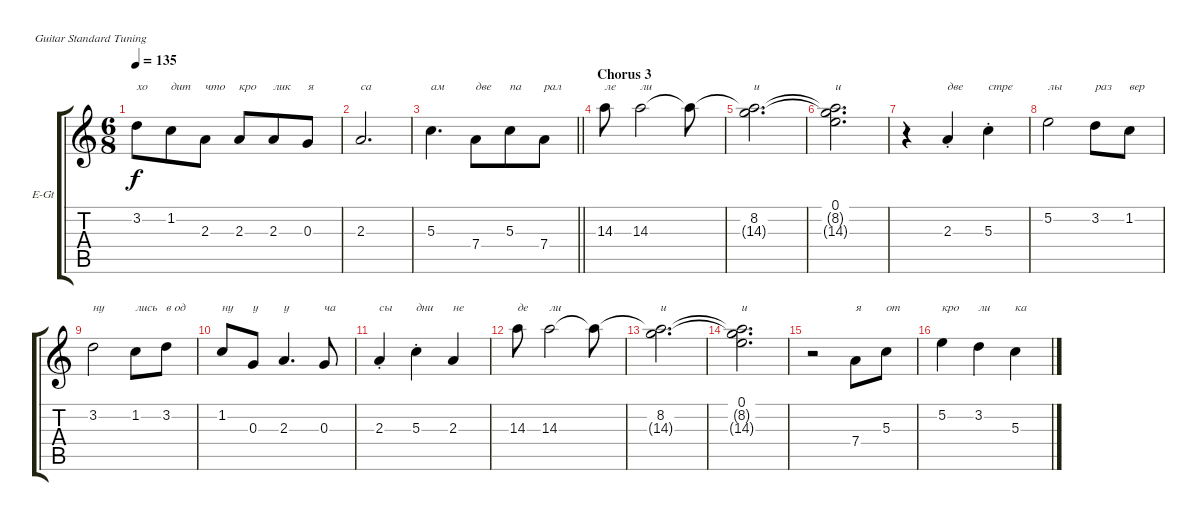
\bracketExtendMode groupsimilarinstruments
\firstSystemTrackNameOrientation horizontal
\otherSystemsTrackNameOrientation horizontal
\track ("vocal (Artur Potemkin)" "E-Gt") {instrument electricguitarclean}
\staff {score tabs}
\tuning (E4 B3 G3 D3 A2 E2)
\ts (6 8)
\tempo 135
\clef g2
\scale
0.333333
\ks aminor
3.2.8{txt "хо" dy f} 1.2.8{txt "дит"} 2.3.8{txt "что"} 2.3.8{txt "кро"} 2.3.8{txt "лик"} 0.3.8{txt "я"} |
\scale
0.333333 2.3.2{d txt "са"} |
\scale
0.333333
\barLineRight lightlight
5.3.4{d txt "ам"} 7.4.8{txt "две"} 5.3.8{txt "па"} 7.4.8{txt "рал"} |
\beaming (8 3 3)
\section ("" "Chorus 3")
\scale
0.333333 14.3.8{txt "ле"} 14.3.2{txt "ли"} 14.3{t}.8 |
\scale
0.333333 (8.2 14.3{t}).2{d txt "и"} |
\scale
0.333333 (8.2{t} 0.1 14.3{t}).2{d txt "и"} |
\scale
0.333333 r.4 2.3{st}.4{txt "две"} 5.3{st}.4{txt "стре"} |
\scale
0.333333 5.2.2{txt "лы"} 3.2.8{txt "раз"} 1.2.8{txt "вер"} |
\scale
0.333333 3.2.2{txt "ну"} 1.2.8{txt "лись"} 3.2.8{txt "в од"} |
\scale
0.333333 1.2.8{txt "ну"} 0.3.8{txt "у"} 2.3.4{d txt "у"} 0.3.8{txt "ча"} |
\scale
0.333333 2.3{st}.4{txt "сы"} 5.3{st}.4{txt "дни"} 2.3.4{txt "не"} |
\scale
0.333333 14.3.8{txt "де"} 14.3.2{txt "ли"} 14.3{t}.8 |
\scale
0.333333 (8.2 14.3{t}).2{d txt "и"} |
\scale
0.333333 (8.2{t} 0.1 14.3{t}).2{d txt "и"} |
\scale
0.333333 r.2 7.4.8{txt "я"} 5.3.8{txt "от"} |
\beaming (8 2 2 2 2)
\scale
0.333333 5.2.4{txt "кро"} 3.2.4{txt "ли"} 5.3.4{txt "ка"}
